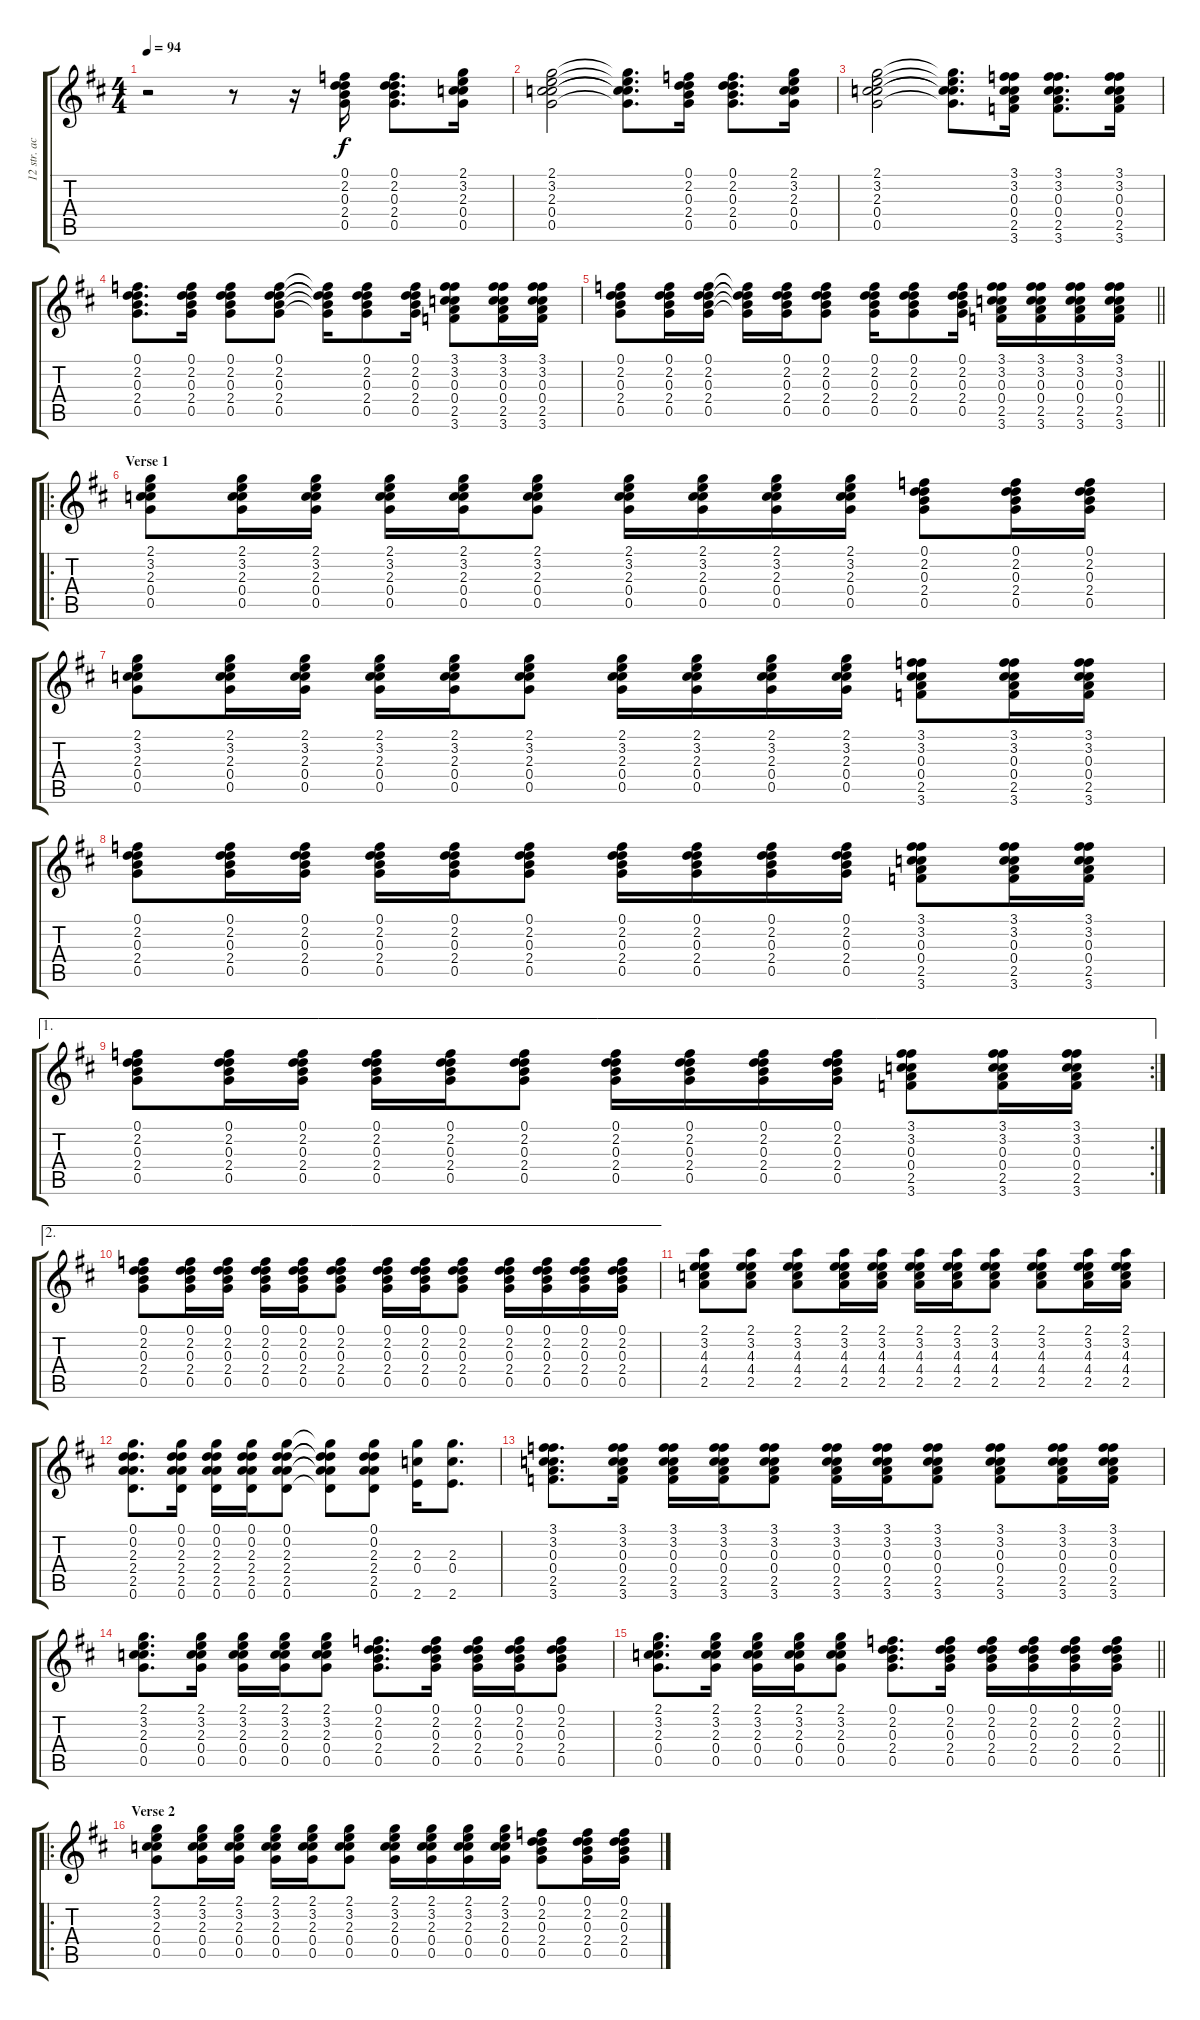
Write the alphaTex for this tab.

\track ("12 str. acoustic (II)" "12 str. ac") {instrument acousticguitarsteel}
\staff {score tabs}
\tuning (D4 A3 F4 C4 G3 D3) {hide}
\ts (4 4)
\tempo 94
\clef g2
\ks d
r.2{dy f instrument acousticguitarsteel} r.8 r.16 (0.1 2.2 0.3 2.4 0.5).16 (0.1 2.2 0.3 2.4 0.5).8{d} (2.1 3.2 2.3 0.4 0.5).16 |
(2.1 3.2 2.3 0.4 0.5).2 (2.1{t} 3.2{t} 2.3{t} 0.4{t} 0.5{t}).8{d} (0.1 2.2 0.3 2.4 0.5).16 (0.1 2.2 0.3 2.4 0.5).8{d} (2.1 3.2 2.3 0.4 0.5).16 |
(2.1 3.2 2.3 0.4 0.5).2 (2.1{t} 3.2{t} 2.3{t} 0.4{t} 0.5{t}).8{d} (3.1 3.2 0.3 0.4 2.5 3.6).16 (3.1 3.2 0.3 0.4 2.5 3.6).8{d} (3.1 3.2 0.3 0.4 2.5 3.6).16 |
(0.1 2.2 0.3 2.4 0.5).8{d} (0.1 2.2 0.3 2.4 0.5).16 (0.1 2.2 0.3 2.4 0.5).8 (0.1 2.2 0.3 2.4 0.5).8 (0.1{t} 2.2{t} 0.3{t} 2.4{t} 0.5{t}).16 (0.1 2.2 0.3 2.4 0.5).8 (0.1 2.2 0.3 2.4 0.5).16 (3.1 3.2 0.3 0.4 2.5 3.6).8 (3.1 3.2 0.3 0.4 2.5 3.6).16 (3.1 3.2 0.3 0.4 2.5 3.6).16 |
\barLineRight lightlight
(0.1 2.2 0.3 2.4 0.5).8 (0.1 2.2 0.3 2.4 0.5).16 (0.1 2.2 0.3 2.4 0.5).16 (0.1{t} 2.2{t} 0.3{t} 2.4{t} 0.5{t}).16 (0.1 2.2 0.3 2.4 0.5).16 (0.1 2.2 0.3 2.4 0.5).8 (0.1 2.2 0.3 2.4 0.5).16 (0.1 2.2 0.3 2.4 0.5).8 (0.1 2.2 0.3 2.4 0.5).16 (3.1 3.2 0.3 0.4 2.5 3.6).16 (3.1 3.2 0.3 0.4 2.5 3.6).16 (3.1 3.2 0.3 0.4 2.5 3.6).16 (3.1 3.2 0.3 0.4 2.5 3.6).16 |
\ro
\section ("" "Verse 1")
(2.1 3.2 2.3 0.4 0.5).8 (2.1 3.2 2.3 0.4 0.5).16 (2.1 3.2 2.3 0.4 0.5).16 (2.1 3.2 2.3 0.4 0.5).16 (2.1 3.2 2.3 0.4 0.5).16 (2.1 3.2 2.3 0.4 0.5).8 (2.1 3.2 2.3 0.4 0.5).16 (2.1 3.2 2.3 0.4 0.5).16 (2.1 3.2 2.3 0.4 0.5).16 (2.1 3.2 2.3 0.4 0.5).16 (0.1 2.2 0.3 2.4 0.5).8 (0.1 2.2 0.3 2.4 0.5).16 (0.1 2.2 0.3 2.4 0.5).16 |
(2.1 3.2 2.3 0.4 0.5).8 (2.1 3.2 2.3 0.4 0.5).16 (2.1 3.2 2.3 0.4 0.5).16 (2.1 3.2 2.3 0.4 0.5).16 (2.1 3.2 2.3 0.4 0.5).16 (2.1 3.2 2.3 0.4 0.5).8 (2.1 3.2 2.3 0.4 0.5).16 (2.1 3.2 2.3 0.4 0.5).16 (2.1 3.2 2.3 0.4 0.5).16 (2.1 3.2 2.3 0.4 0.5).16 (3.1 3.2 0.3 0.4 2.5 3.6).8 (3.1 3.2 0.3 0.4 2.5 3.6).16 (3.1 3.2 0.3 0.4 2.5 3.6).16 |
(0.1 2.2 0.3 2.4 0.5).8 (0.1 2.2 0.3 2.4 0.5).16 (0.1 2.2 0.3 2.4 0.5).16 (0.1 2.2 0.3 2.4 0.5).16 (0.1 2.2 0.3 2.4 0.5).16 (0.1 2.2 0.3 2.4 0.5).8 (0.1 2.2 0.3 2.4 0.5).16 (0.1 2.2 0.3 2.4 0.5).16 (0.1 2.2 0.3 2.4 0.5).16 (0.1 2.2 0.3 2.4 0.5).16 (3.1 3.2 0.3 0.4 2.5 3.6).8 (3.1 3.2 0.3 0.4 2.5 3.6).16 (3.1 3.2 0.3 0.4 2.5 3.6).16 |
\ae 1
\rc 2
(0.1 2.2 0.3 2.4 0.5).8 (0.1 2.2 0.3 2.4 0.5).16 (0.1 2.2 0.3 2.4 0.5).16 (0.1 2.2 0.3 2.4 0.5).16 (0.1 2.2 0.3 2.4 0.5).16 (0.1 2.2 0.3 2.4 0.5).8 (0.1 2.2 0.3 2.4 0.5).16 (0.1 2.2 0.3 2.4 0.5).16 (0.1 2.2 0.3 2.4 0.5).16 (0.1 2.2 0.3 2.4 0.5).16 (3.1 3.2 0.3 0.4 2.5 3.6).8 (3.1 3.2 0.3 0.4 2.5 3.6).16 (3.1 3.2 0.3 0.4 2.5 3.6).16 |
\ae 2
(0.1 2.2 0.3 2.4 0.5).8 (0.1 2.2 0.3 2.4 0.5).16 (0.1 2.2 0.3 2.4 0.5).16 (0.1 2.2 0.3 2.4 0.5).16 (0.1 2.2 0.3 2.4 0.5).16 (0.1 2.2 0.3 2.4 0.5).8 (0.1 2.2 0.3 2.4 0.5).16 (0.1 2.2 0.3 2.4 0.5).16 (0.1 2.2 0.3 2.4 0.5).8 (0.1 2.2 0.3 2.4 0.5).16 (0.1 2.2 0.3 2.4 0.5).16 (0.1 2.2 0.3 2.4 0.5).16 (0.1 2.2 0.3 2.4 0.5).16 |
(2.1 3.2 4.3 4.4 2.5).8 (2.1 3.2 4.3 4.4 2.5).8 (2.1 3.2 4.3 4.4 2.5).8 (2.1 3.2 4.3 4.4 2.5).16 (2.1 3.2 4.3 4.4 2.5).16 (2.1 3.2 4.3 4.4 2.5).16 (2.1 3.2 4.3 4.4 2.5).16 (2.1 3.2 4.3 4.4 2.5).8 (2.1 3.2 4.3 4.4 2.5).8 (2.1 3.2 4.3 4.4 2.5).16 (2.1 3.2 4.3 4.4 2.5).16 |
(0.1 0.2 2.3 2.4 2.5 0.6).8{d} (0.1 0.2 2.3 2.4 2.5 0.6).16 (0.1 0.2 2.3 2.4 2.5 0.6).16 (0.1 0.2 2.3 2.4 2.5 0.6).16 (0.1 0.2 2.3 2.4 2.5 0.6).8 (0.1{t} 0.2{t} 2.3{t} 2.4{t} 2.5{t} 0.6{t}).8 (0.1 0.2 2.3 2.4 2.5 0.6).8 (2.3 0.4 2.6).16 (2.3 0.4 2.6).8{d} |
(3.1 3.2 0.3 0.4 2.5 3.6).8{d} (3.1 3.2 0.3 0.4 2.5 3.6).16 (3.1 3.2 0.3 0.4 2.5 3.6).16 (3.1 3.2 0.3 0.4 2.5 3.6).16 (3.1 3.2 0.3 0.4 2.5 3.6).8 (3.1 3.2 0.3 0.4 2.5 3.6).16 (3.1 3.2 0.3 0.4 2.5 3.6).16 (3.1 3.2 0.3 0.4 2.5 3.6).8 (3.1 3.2 0.3 0.4 2.5 3.6).8 (3.1 3.2 0.3 0.4 2.5 3.6).16 (3.1 3.2 0.3 0.4 2.5 3.6).16 |
(2.1 3.2 2.3 0.4 0.5).8{d} (2.1 3.2 2.3 0.4 0.5).16 (2.1 3.2 2.3 0.4 0.5).16 (2.1 3.2 2.3 0.4 0.5).16 (2.1 3.2 2.3 0.4 0.5).8 (0.1 2.2 0.3 2.4 0.5).8{d} (0.1 2.2 0.3 2.4 0.5).16 (0.1 2.2 0.3 2.4 0.5).16 (0.1 2.2 0.3 2.4 0.5).16 (0.1 2.2 0.3 2.4 0.5).8 |
\barLineRight lightlight
(2.1 3.2 2.3 0.4 0.5).8{d} (2.1 3.2 2.3 0.4 0.5).16 (2.1 3.2 2.3 0.4 0.5).16 (2.1 3.2 2.3 0.4 0.5).16 (2.1 3.2 2.3 0.4 0.5).8 (0.1 2.2 0.3 2.4 0.5).8{d} (0.1 2.2 0.3 2.4 0.5).16 (0.1 2.2 0.3 2.4 0.5).16 (0.1 2.2 0.3 2.4 0.5).16 (0.1 2.2 0.3 2.4 0.5).16 (0.1 2.2 0.3 2.4 0.5).16 |
\ro
\section ("" "Verse 2")
(2.1 3.2 2.3 0.4 0.5).8 (2.1 3.2 2.3 0.4 0.5).16 (2.1 3.2 2.3 0.4 0.5).16 (2.1 3.2 2.3 0.4 0.5).16 (2.1 3.2 2.3 0.4 0.5).16 (2.1 3.2 2.3 0.4 0.5).8 (2.1 3.2 2.3 0.4 0.5).16 (2.1 3.2 2.3 0.4 0.5).16 (2.1 3.2 2.3 0.4 0.5).16 (2.1 3.2 2.3 0.4 0.5).16 (0.1 2.2 0.3 2.4 0.5).8 (0.1 2.2 0.3 2.4 0.5).16 (0.1 2.2 0.3 2.4 0.5).16
